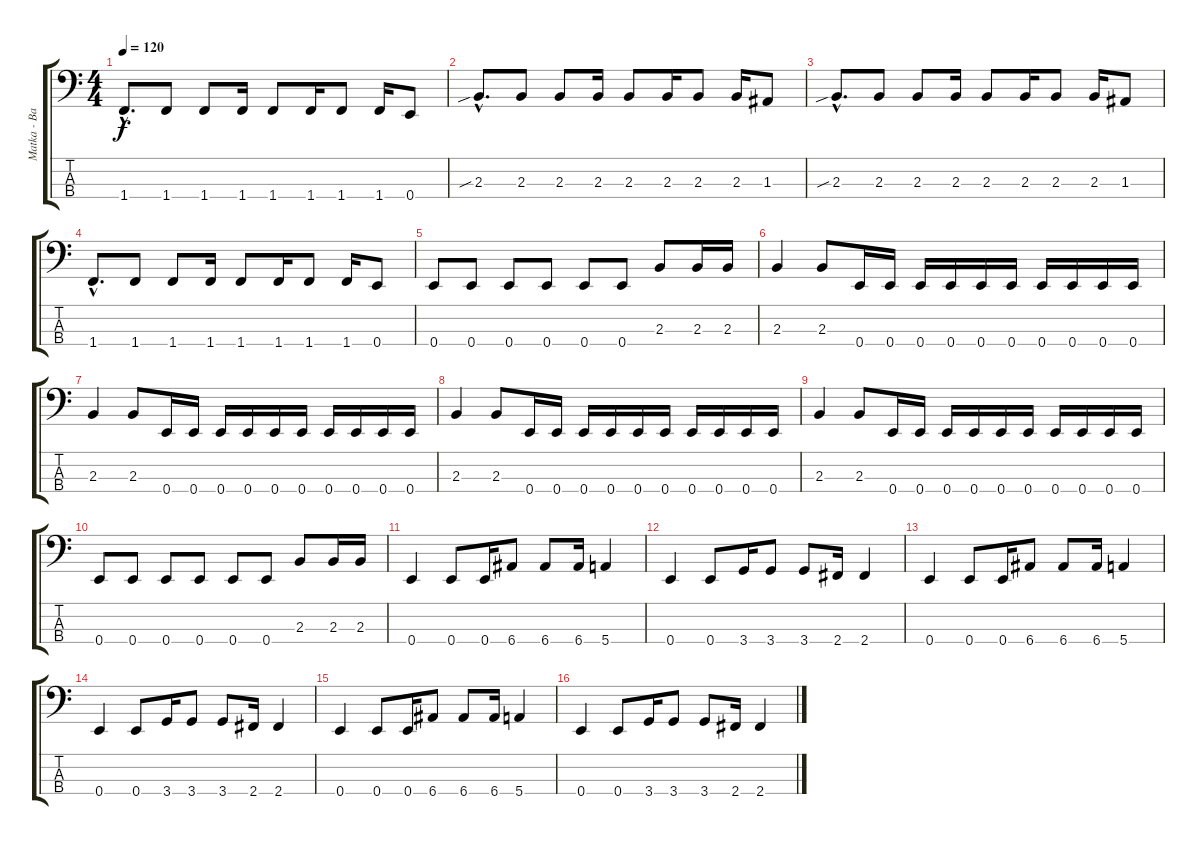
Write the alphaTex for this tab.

\track ("Matka - Bass" "Matka - Ba") {instrument electricbassfinger}
\staff {score tabs}
\tuning (G2 D2 A1 E1) {hide}
\ts (4 4)
\tempo 120
\clef f4
\ks c
1.4{hac}.8{d dy f} 1.4.8 1.4.8 1.4.16 1.4.8 1.4.16 1.4.8 1.4.16 0.4.8 |
2.3{sib hac}.8{d} 2.3.8 2.3.8 2.3.16 2.3.8 2.3.16 2.3.8 2.3.16 1.3.8 |
2.3{sib hac}.8{d} 2.3.8 2.3.8 2.3.16 2.3.8 2.3.16 2.3.8 2.3.16 1.3.8 |
1.4{hac}.8{d} 1.4.8 1.4.8 1.4.16 1.4.8 1.4.16 1.4.8 1.4.16 0.4.8 |
0.4.8 0.4.8 0.4.8 0.4.8 0.4.8 0.4.8 2.3.8 2.3.16 2.3.16 |
2.3.4 2.3.8 0.4.16 0.4.16 0.4.16 0.4.16 0.4.16 0.4.16 0.4.16 0.4.16 0.4.16 0.4.16 |
2.3.4 2.3.8 0.4.16 0.4.16 0.4.16 0.4.16 0.4.16 0.4.16 0.4.16 0.4.16 0.4.16 0.4.16 |
2.3.4 2.3.8 0.4.16 0.4.16 0.4.16 0.4.16 0.4.16 0.4.16 0.4.16 0.4.16 0.4.16 0.4.16 |
2.3.4 2.3.8 0.4.16 0.4.16 0.4.16 0.4.16 0.4.16 0.4.16 0.4.16 0.4.16 0.4.16 0.4.16 |
0.4.8 0.4.8 0.4.8 0.4.8 0.4.8 0.4.8 2.3.8 2.3.16 2.3.16 |
0.4.4 0.4.8 0.4.16 6.4.8 6.4.8 6.4.16 5.4.4 |
0.4.4 0.4.8 3.4.16 3.4.8 3.4.8 2.4.16 2.4.4 |
0.4.4 0.4.8 0.4.16 6.4.8 6.4.8 6.4.16 5.4.4 |
0.4.4 0.4.8 3.4.16 3.4.8 3.4.8 2.4.16 2.4.4 |
0.4.4 0.4.8 0.4.16 6.4.8 6.4.8 6.4.16 5.4.4 |
0.4.4 0.4.8 3.4.16 3.4.8 3.4.8 2.4.16 2.4.4
